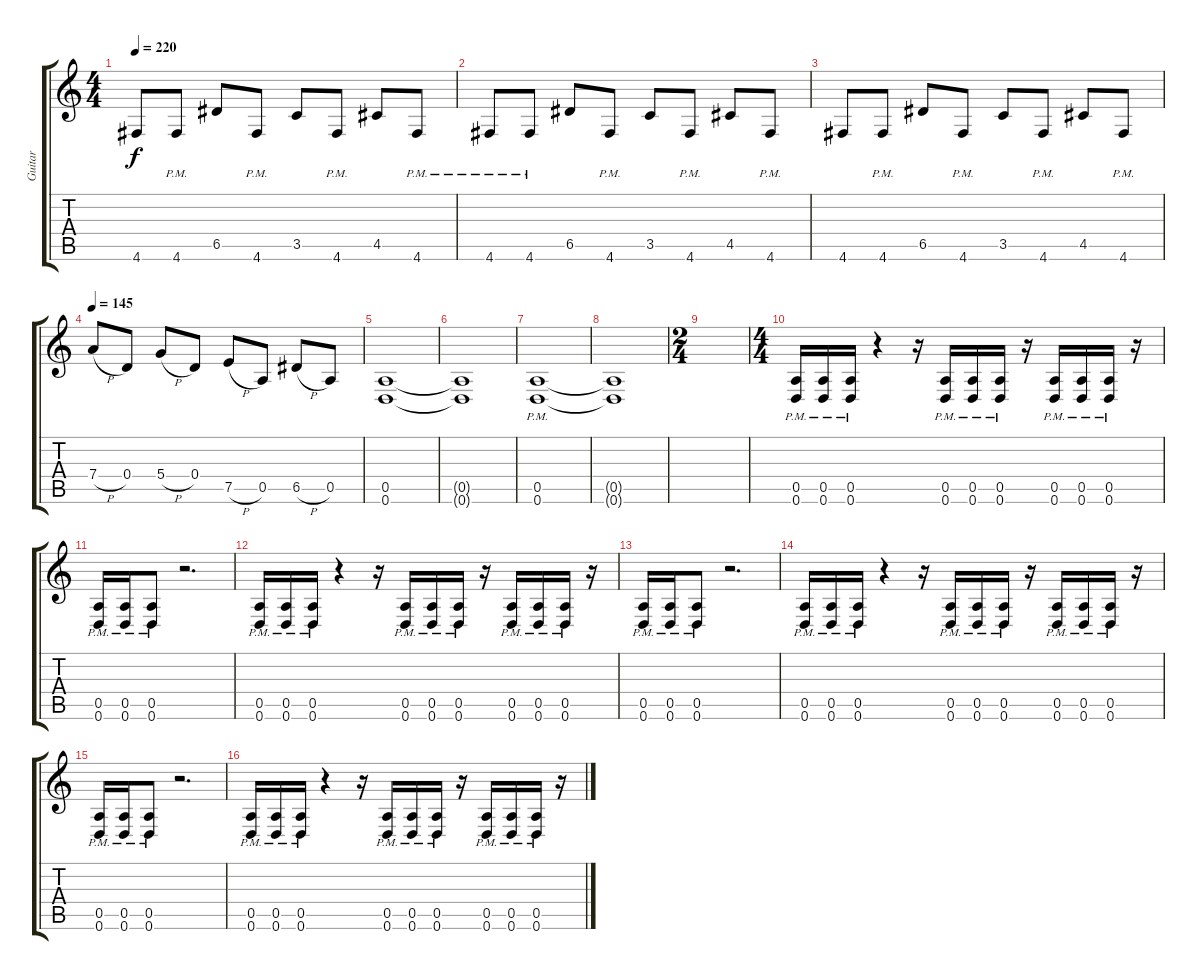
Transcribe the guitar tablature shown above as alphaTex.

\track ("Guitar" "Guitar") {instrument distortionguitar}
\staff {score tabs}
\tuning (E4 B3 G3 D3 A2 D2) {hide}
\ts (4 4)
\tempo 220
\clef g2
\ks c
4.6.8{dy f} 4.6{pm}.8 6.5.8 4.6{pm}.8 3.5.8 4.6{pm}.8 4.5.8 4.6{pm}.8 |
4.6{pm}.8 4.6{pm}.8 6.5.8 4.6{pm}.8 3.5.8 4.6{pm}.8 4.5.8 4.6{pm}.8 |
4.6.8 4.6{pm}.8 6.5.8 4.6{pm}.8 3.5.8 4.6{pm}.8 4.5.8 4.6{pm}.8 |
\tempo 145
7.4{h}.8 0.4.8 5.4{h}.8 0.4.8 7.5{h}.8 0.5.8 6.5{h}.8 0.5.8 |
(0.5 0.6).1 |
(0.5{t} 0.6{t}).1 |
(0.5{pm} 0.6{pm}).1 |
(0.5{t} 0.6{t}).1 |
\ts (2 4)
|
\ts (4 4)
(0.5{pm} 0.6{pm}).16 (0.5{pm} 0.6{pm}).16 (0.5{pm} 0.6{pm}).16 r.4 r.16 (0.5{pm} 0.6{pm}).16 (0.5{pm} 0.6{pm}).16 (0.5{pm} 0.6{pm}).16 r.16 (0.5{pm} 0.6{pm}).16 (0.5{pm} 0.6{pm}).16 (0.5{pm} 0.6{pm}).16 r.16 |
(0.5{pm} 0.6{pm}).16 (0.5{pm} 0.6{pm}).16 (0.5{pm} 0.6{pm}).8 r.2{d} |
(0.5{pm} 0.6{pm}).16 (0.5{pm} 0.6{pm}).16 (0.5{pm} 0.6{pm}).16 r.4 r.16 (0.5{pm} 0.6{pm}).16 (0.5{pm} 0.6{pm}).16 (0.5{pm} 0.6{pm}).16 r.16 (0.5{pm} 0.6{pm}).16 (0.5{pm} 0.6{pm}).16 (0.5{pm} 0.6{pm}).16 r.16 |
(0.5{pm} 0.6{pm}).16 (0.5{pm} 0.6{pm}).16 (0.5{pm} 0.6{pm}).8 r.2{d} |
(0.5{pm} 0.6{pm}).16 (0.5{pm} 0.6{pm}).16 (0.5{pm} 0.6{pm}).16 r.4 r.16 (0.5{pm} 0.6{pm}).16 (0.5{pm} 0.6{pm}).16 (0.5{pm} 0.6{pm}).16 r.16 (0.5{pm} 0.6{pm}).16 (0.5{pm} 0.6{pm}).16 (0.5{pm} 0.6{pm}).16 r.16 |
(0.5{pm} 0.6{pm}).16 (0.5{pm} 0.6{pm}).16 (0.5{pm} 0.6{pm}).8 r.2{d} |
(0.5{pm} 0.6{pm}).16 (0.5{pm} 0.6{pm}).16 (0.5{pm} 0.6{pm}).16 r.4 r.16 (0.5{pm} 0.6{pm}).16 (0.5{pm} 0.6{pm}).16 (0.5{pm} 0.6{pm}).16 r.16 (0.5{pm} 0.6{pm}).16 (0.5{pm} 0.6{pm}).16 (0.5{pm} 0.6{pm}).16 r.16
